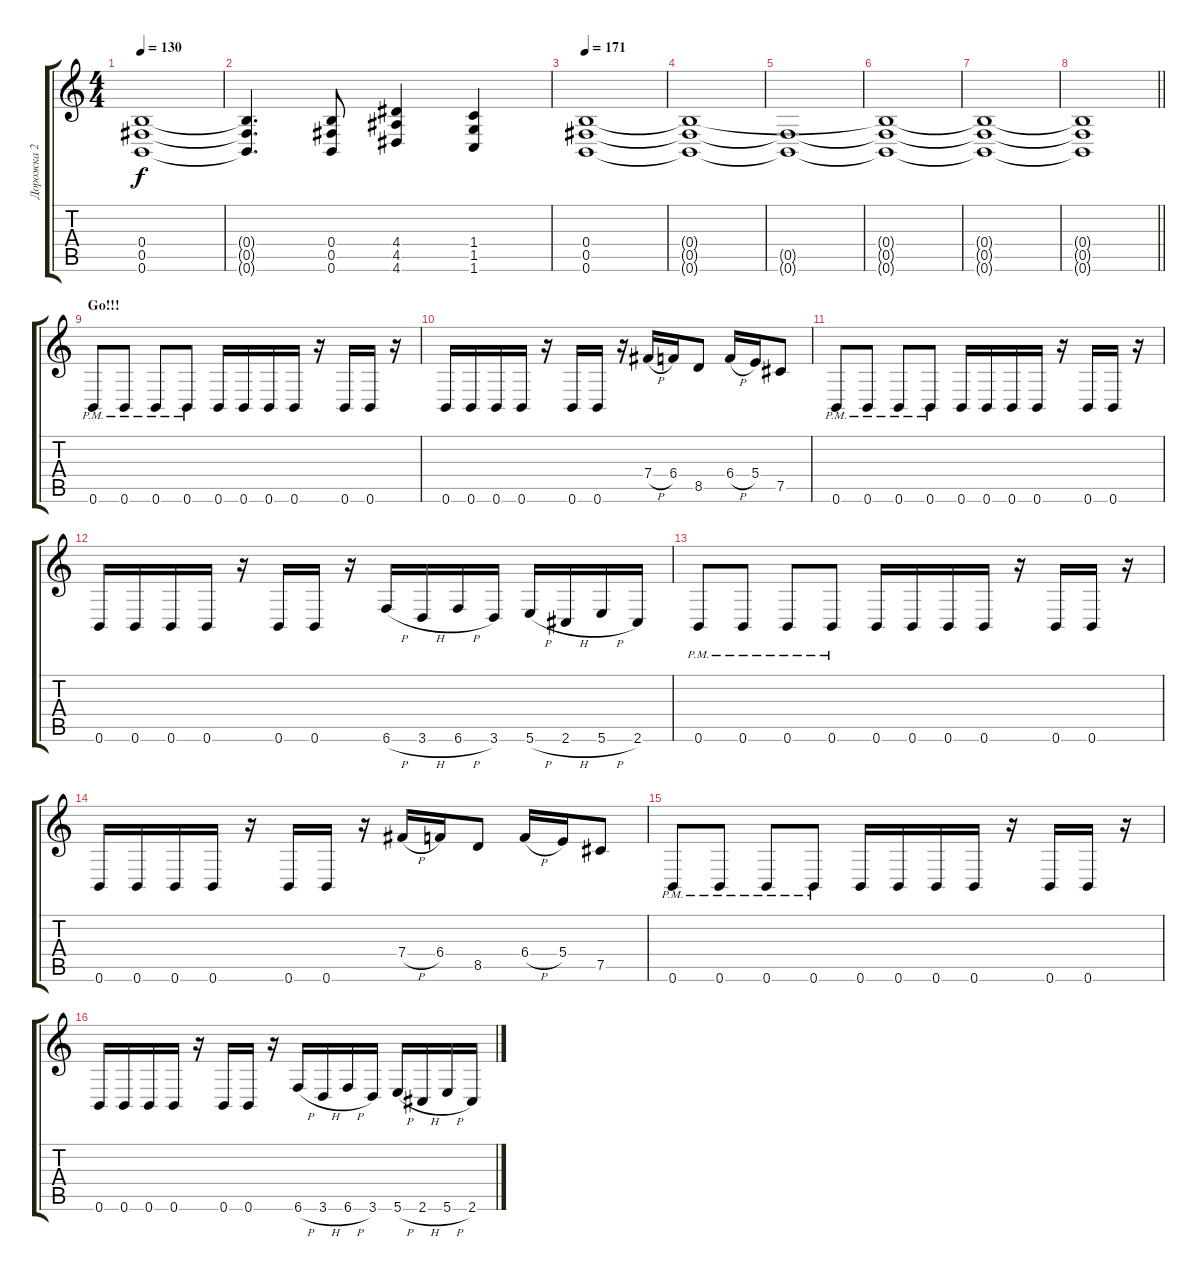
\track ("Дорожка 2" "Дорожка 2") {instrument distortionguitar}
\staff {score tabs}
\tuning (Db4 Ab3 E3 B2 Gb2 B1) {hide}
\ts (4 4)
\tempo 130
\clef g2
\ks c
(0.4 0.5 0.6).1{dy f} |
(0.4{t} 0.5{t} 0.6{t}).4{d} (0.4 0.5 0.6).8 (4.4 4.5 4.6).4 (1.4 1.5 1.6).4 |
\tempo 171
(0.4 0.5 0.6).1 |
(0.4{t} 0.5{t} 0.6{t}).1 |
(0.5{t} 0.6{t}).1 |
(0.4{t} 0.5{t} 0.6{t}).1 |
(0.4{t} 0.5{t} 0.6{t}).1 |
\barLineRight lightlight
(0.4{t} 0.5{t} 0.6{t}).1 |
\section ("" "Go!!!")
0.6{pm}.8 0.6{pm}.8 0.6{pm}.8 0.6{pm}.8 0.6.16 0.6.16 0.6.16 0.6.16 r.16 0.6.16 0.6.16 r.16 |
0.6.16 0.6.16 0.6.16 0.6.16 r.16 0.6.16 0.6.16 r.16 7.4{h}.16 6.4.16 8.5.8 6.4{h}.16 5.4.16 7.5.8 |
0.6{pm}.8 0.6{pm}.8 0.6{pm}.8 0.6{pm}.8 0.6.16 0.6.16 0.6.16 0.6.16 r.16 0.6.16 0.6.16 r.16 |
0.6.16 0.6.16 0.6.16 0.6.16 r.16 0.6.16 0.6.16 r.16 6.6{h}.16 3.6{h}.16 6.6{h}.16 3.6.16 5.6{h}.16 2.6{h}.16 5.6{h}.16 2.6.16 |
0.6{pm}.8 0.6{pm}.8 0.6{pm}.8 0.6{pm}.8 0.6.16 0.6.16 0.6.16 0.6.16 r.16 0.6.16 0.6.16 r.16 |
0.6.16 0.6.16 0.6.16 0.6.16 r.16 0.6.16 0.6.16 r.16 7.4{h}.16 6.4.16 8.5.8 6.4{h}.16 5.4.16 7.5.8 |
0.6{pm}.8 0.6{pm}.8 0.6{pm}.8 0.6{pm}.8 0.6.16 0.6.16 0.6.16 0.6.16 r.16 0.6.16 0.6.16 r.16 |
0.6.16 0.6.16 0.6.16 0.6.16 r.16 0.6.16 0.6.16 r.16 6.6{h}.16 3.6{h}.16 6.6{h}.16 3.6.16 5.6{h}.16 2.6{h}.16 5.6{h}.16 2.6.16
